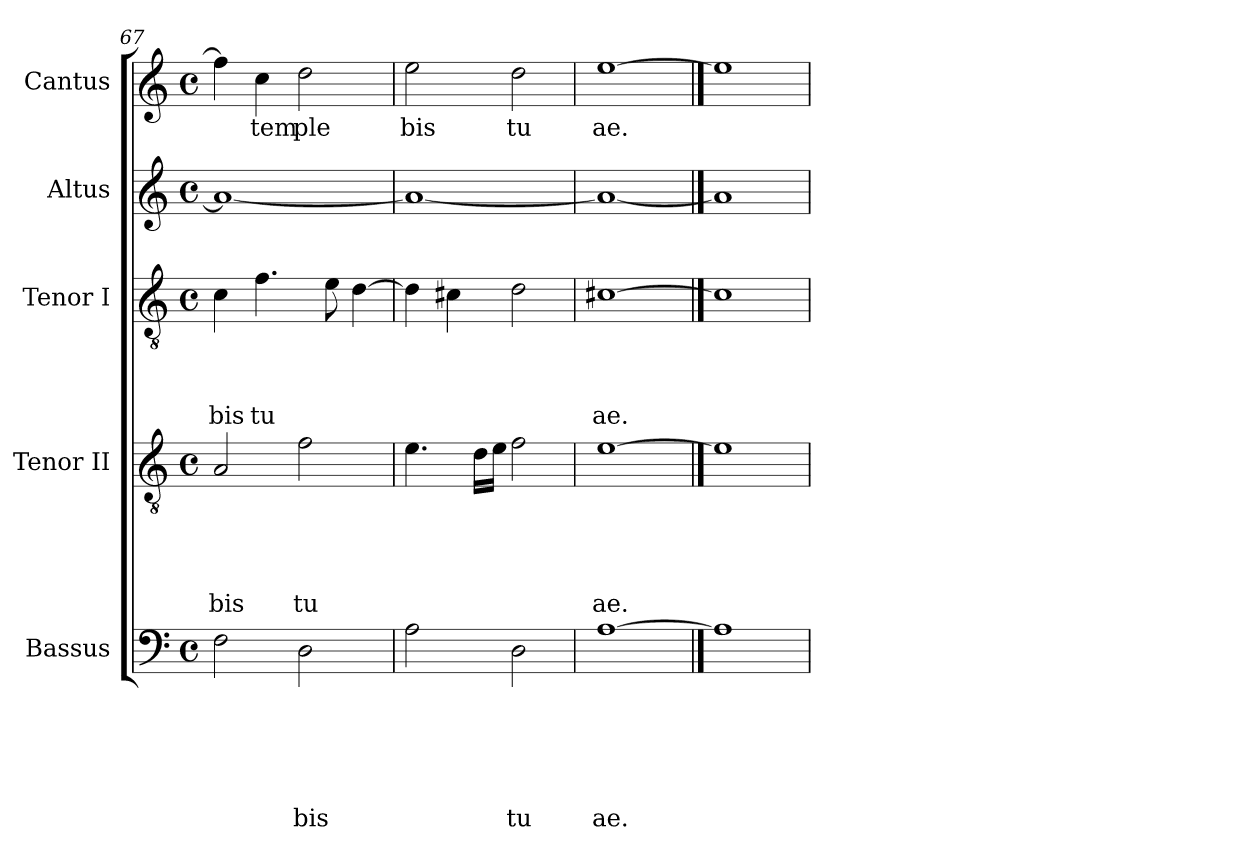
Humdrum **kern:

**kern	**text	**text	**text	**text	**text	**text	**kern	**text	**text	**text	**text	**text	**kern	**text	**text	**text	**text	**kern	**text	**kern	**text
*part5	*part5	*part5	*part5	*part5	*part5	*part5	*part4	*part4	*part4	*part4	*part4	*part4	*part3	*part3	*part3	*part3	*part3	*part2	*part2	*part1	*part1
*staff5	*staff5	*staff5	*staff5	*staff5	*staff5	*staff5	*staff4	*staff4	*staff4	*staff4	*staff4	*staff4	*staff3	*staff3	*staff3	*staff3	*staff3	*staff2	*staff2	*staff1	*staff1
*I"Bassus	*	*	*	*	*	*	*I"Tenor II	*	*	*	*	*	*I"Tenor I	*	*	*	*	*I"Altus	*	*I"Cantus	*
*clefF4	*	*	*	*	*	*	*clefGv2	*	*	*	*	*	*clefGv2	*	*	*	*	*clefG2	*	*clefG2	*
*k[]	*	*	*	*	*	*	*k[]	*	*	*	*	*	*k[]	*	*	*	*	*k[]	*	*k[]	*
*C:	*	*	*	*	*	*	*C:	*	*	*	*	*	*C:	*	*	*	*	*C:	*	*C:	*
*M4/4	*	*	*	*	*	*	*M4/4	*	*	*	*	*	*M4/4	*	*	*	*	*M4/4	*	*M4/4	*
*met(c)	*	*	*	*	*	*	*met(c)	*	*	*	*	*	*met(c)	*	*	*	*	*met(c)	*	*met(c)	*
=67	=67	=67	=67	=67	=67	=67	=67	=67	=67	=67	=67	=67	=67	=67	=67	=67	=67	=67	=67	=67	=67
!	!	!	!	!	!	!	!	!	!	!	!	!LO:LY:b	!	!	!	!	!LO:LY:b	!	!	!	!
2F\	.	.	.	.	.	.	2A/	.	.	.	.	bis	4c\	.	.	.	bis	1a_	.	4ff\]	.
!	!	!	!	!	!	!	!	!	!	!	!	!	!	!	!	!	!LO:LY:b	!	!	!	!LO:LY:b
.	.	.	.	.	.	.	.	.	.	.	.	.	4.f\	.	.	.	tu	.	.	4cc\	tem
!	!	!	!	!	!	!LO:LY:b	!	!	!	!	!	!LO:LY:b	!	!	!	!	!	!	!	!	!LO:LY:b
2D\	.	.	.	.	.	bis	2f\	.	.	.	.	tu	.	.	.	.	.	.	.	2dd\	ple
.	.	.	.	.	.	.	.	.	.	.	.	.	8e\	.	.	.	.	.	.	.	.
.	.	.	.	.	.	.	.	.	.	.	.	.	[>4d\	.	.	.	.	.	.	.	.
=68	=68	=68	=68	=68	=68	=68	=68	=68	=68	=68	=68	=68	=68	=68	=68	=68	=68	=68	=68	=68	=68
!	!	!	!	!	!	!	!	!	!	!	!	!	!	!	!	!	!	!	!	!	!LO:LY:b
2A\	.	.	.	.	.	.	4.e\	.	.	.	.	.	4d\]	.	.	.	.	1a_	.	2ee\	bis
.	.	.	.	.	.	.	.	.	.	.	.	.	4c#X\	.	.	.	.	.	.	.	.
.	.	.	.	.	.	.	16d\LL	.	.	.	.	.	.	.	.	.	.	.	.	.	.
.	.	.	.	.	.	.	16e\JJ	.	.	.	.	.	.	.	.	.	.	.	.	.	.
!	!	!	!	!	!	!LO:LY:b	!	!	!	!	!	!	!	!	!	!	!	!	!	!	!LO:LY:b
2D\	.	.	.	.	.	tu	2f\	.	.	.	.	.	2d\	.	.	.	.	.	.	2dd\	tu
=69	=69	=69	=69	=69	=69	=69	=69	=69	=69	=69	=69	=69	=69	=69	=69	=69	=69	=69	=69	=69	=69
!	!	!	!	!	!	!LO:LY:b	!	!	!	!	!	!LO:LY:b	!	!	!	!	!LO:LY:b	!	!	!	!LO:LY:b
[1A	.	.	.	.	.	ae.	[1e	.	.	.	.	ae.	[1c#X	.	.	.	ae.	1a_	.	[1ee	ae.
==70	==70	==70	==70	==70	==70	==70	==70	==70	==70	==70	==70	==70	==70	==70	==70	==70	==70	==70	==70	==70	==70
1A]	.	.	.	.	.	.	1e]	.	.	.	.	.	1c#]	.	.	.	.	1a]	.	1ee]	.
=	=	=	=	=	=	=	=	=	=	=	=	=	=	=	=	=	=	=	=	=	=
*-	*-	*-	*-	*-	*-	*-	*-	*-	*-	*-	*-	*-	*-	*-	*-	*-	*-	*-	*-	*-	*-
